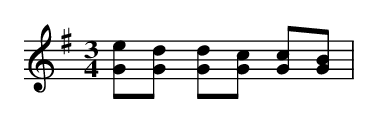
X:1
L: 1/8
M: 3/4
K: G
[eG][dG] [dG][cG] [cG][BG] |
